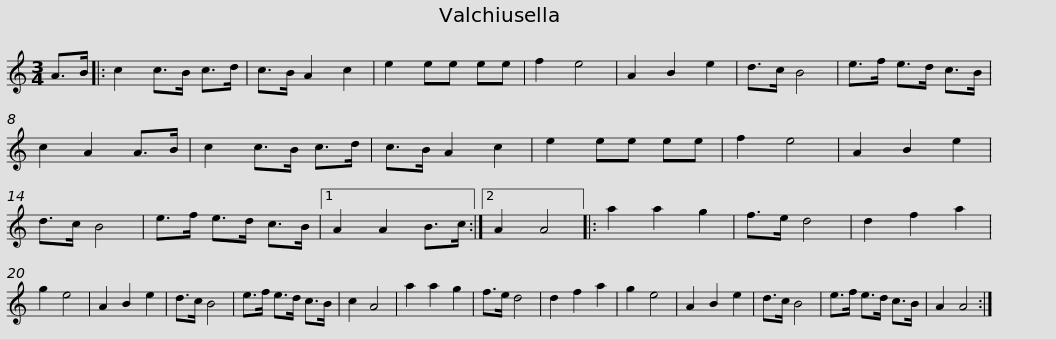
X:1
L:1/8
M:3/4
I:linebreak $
K:C
V:1 treble
V:1
 A>B |: c2 c>B c>d | c>B A2 c2 | e2 ee ee | f2 e4 | %5
 A2 B2 e2 | d>c B4 | e>f e>d c>B | c2 A2 A>B |$ c2 c>B c>d | %10
 c>B A2 c2 | e2 ee ee | f2 e4 | A2 B2 e2 | d>c B4 | %15
 e>f e>d c>B |1 A2 A2 B>c :|2 A2 A4 |: a2 a2 g2 |$ f>e d4 | %20
 d2 f2 a2 | g2 e4 | A2 B2 e2 | d>c B4 | e>f e>d c>B | %25
 c2 A4 | a2 a2 g2 | f>e d4 | d2 f2 a2 | g2 e4 | %30
 A2 B2 e2 |$ d>c B4 | e>f e>d c>B | A2 A4 :| %34
